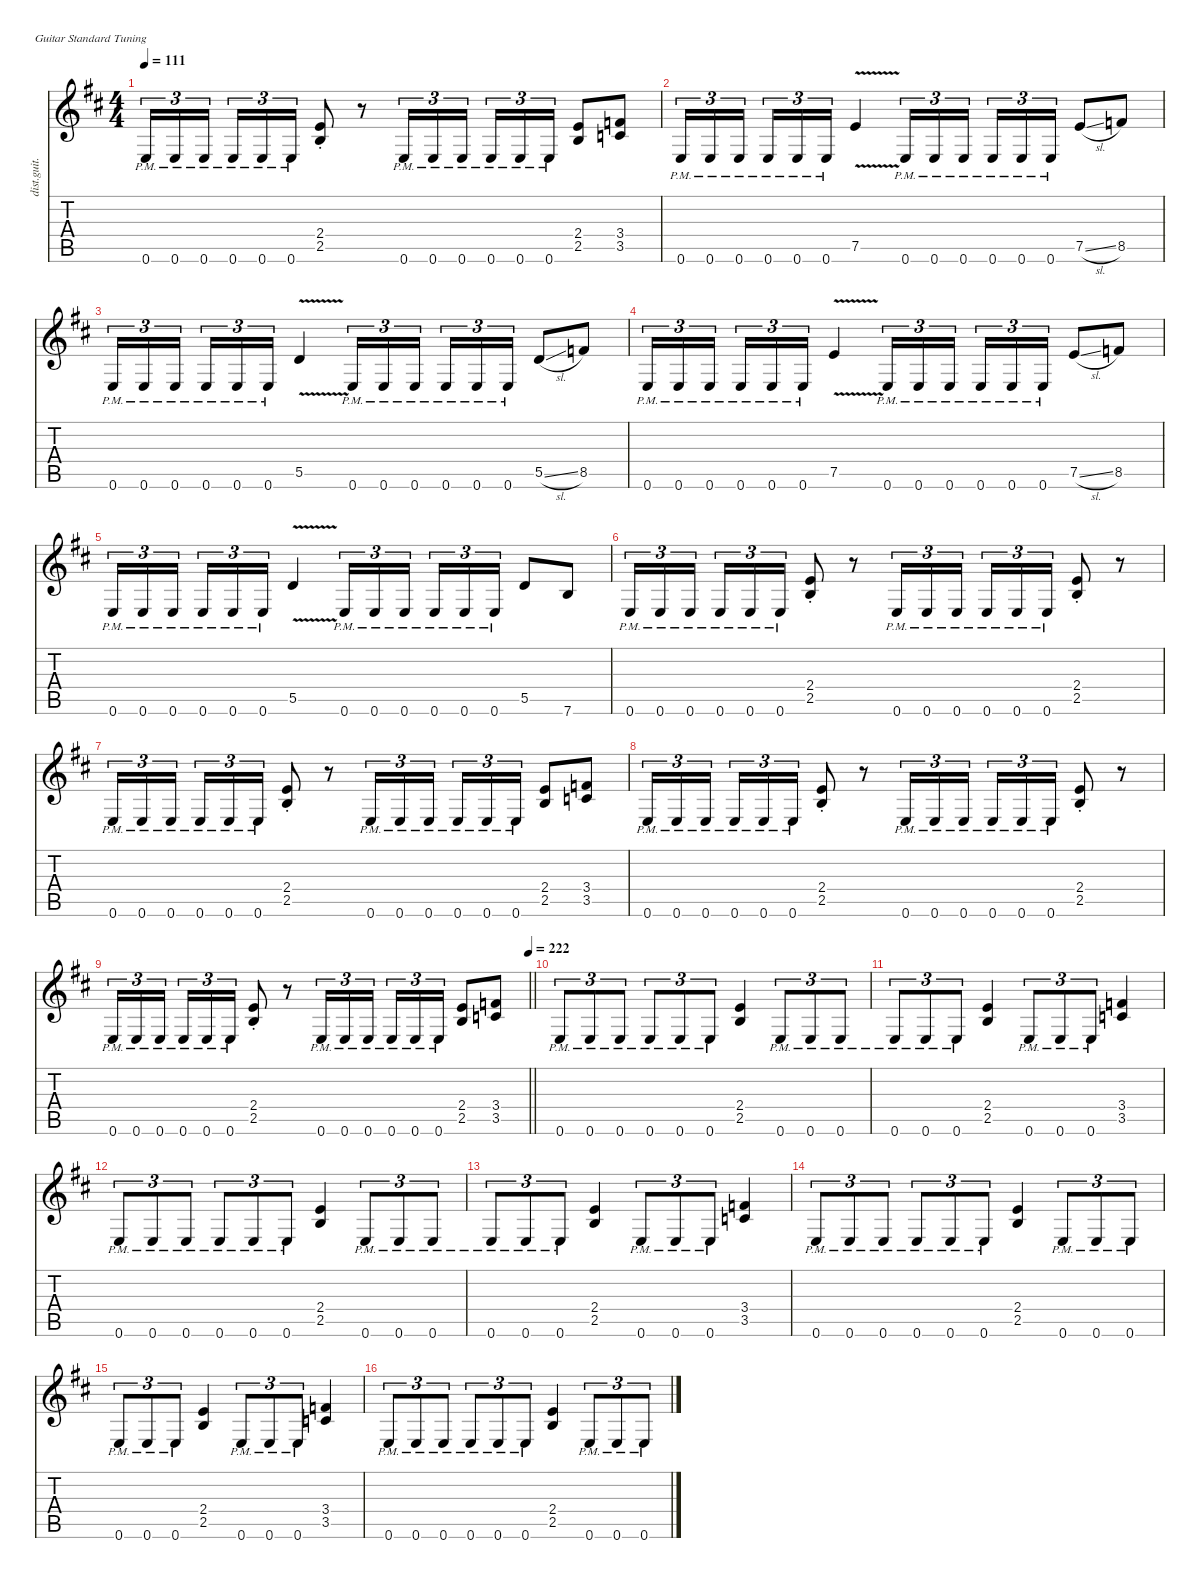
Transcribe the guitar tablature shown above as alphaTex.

\defaultSystemsLayout 4
\hideDynamics
\bracketExtendMode nobrackets
\otherSystemsTrackNameOrientation horizontal
\track ("Kirk Hammett (Rhythm)" "dist.guit.") {defaultSystemsLayout 8 instrument distortionguitar}
\staff {score tabs}
\tuning (E4 B3 G3 D3 A2 E2)
\ts (4 4)
\tempo 111
\clef g2
\ks bminor
0.6{pm acc forcenatural}.16{tu (3 2) dy f beam Up} 0.6{pm acc forcenatural}.16{tu (3 2) beam Up} 0.6{pm acc forcenatural}.16{tu (3 2) beam Up} 0.6{pm acc forcenatural}.16{tu (3 2) beam Up} 0.6{pm acc forcenatural}.16{tu (3 2) beam Up} 0.6{pm acc forcenatural}.16{tu (3 2) beam Up} (2.4{st acc forcenatural} 2.5{st acc forcenatural}).8{beam Up} r.8{beam Up} 0.6{pm acc forcenatural}.16{tu (3 2) beam Up} 0.6{pm acc forcenatural}.16{tu (3 2) beam Up} 0.6{pm acc forcenatural}.16{tu (3 2) beam Up} 0.6{pm acc forcenatural}.16{tu (3 2) beam Up} 0.6{pm acc forcenatural}.16{tu (3 2) beam Up} 0.6{pm acc forcenatural}.16{tu (3 2) beam Up} (2.4{acc forcenatural} 2.5{acc forcenatural}).8{beam Up} (3.4{acc forcenatural} 3.5{acc forcenatural}).8{beam Up} |
0.6{pm acc forcenatural}.16{tu (3 2) beam Up} 0.6{pm acc forcenatural}.16{tu (3 2) beam Up} 0.6{pm acc forcenatural}.16{tu (3 2) beam Up} 0.6{pm acc forcenatural}.16{tu (3 2) beam Up} 0.6{pm acc forcenatural}.16{tu (3 2) beam Up} 0.6{pm acc forcenatural}.16{tu (3 2) beam Up} 7.5{v acc forcenatural}.4{beam Up} 0.6{pm acc forcenatural}.16{tu (3 2) beam Up} 0.6{pm acc forcenatural}.16{tu (3 2) beam Up} 0.6{pm acc forcenatural}.16{tu (3 2) beam Up} 0.6{pm acc forcenatural}.16{tu (3 2) beam Up} 0.6{pm acc forcenatural}.16{tu (3 2) beam Up} 0.6{pm acc forcenatural}.16{tu (3 2) beam Up} 7.5{sl acc forcenatural}.8{beam Up} 8.5{acc forcenatural}.8{beam Up} |
0.6{pm acc forcenatural}.16{tu (3 2) beam Up} 0.6{pm acc forcenatural}.16{tu (3 2) beam Up} 0.6{pm acc forcenatural}.16{tu (3 2) beam Up} 0.6{pm acc forcenatural}.16{tu (3 2) beam Up} 0.6{pm acc forcenatural}.16{tu (3 2) beam Up} 0.6{pm acc forcenatural}.16{tu (3 2) beam Up} 5.5{v acc forcenatural}.4{beam Up} 0.6{pm acc forcenatural}.16{tu (3 2) beam Up} 0.6{pm acc forcenatural}.16{tu (3 2) beam Up} 0.6{pm acc forcenatural}.16{tu (3 2) beam Up} 0.6{pm acc forcenatural}.16{tu (3 2) beam Up} 0.6{pm acc forcenatural}.16{tu (3 2) beam Up} 0.6{pm acc forcenatural}.16{tu (3 2) beam Up} 5.5{sl acc forcenatural}.8{beam Up} 8.5{acc forcenatural}.8{beam Up} |
0.6{pm acc forcenatural}.16{tu (3 2) beam Up} 0.6{pm acc forcenatural}.16{tu (3 2) beam Up} 0.6{pm acc forcenatural}.16{tu (3 2) beam Up} 0.6{pm acc forcenatural}.16{tu (3 2) beam Up} 0.6{pm acc forcenatural}.16{tu (3 2) beam Up} 0.6{pm acc forcenatural}.16{tu (3 2) beam Up} 7.5{v acc forcenatural}.4{beam Up} 0.6{pm acc forcenatural}.16{tu (3 2) beam Up} 0.6{pm acc forcenatural}.16{tu (3 2) beam Up} 0.6{pm acc forcenatural}.16{tu (3 2) beam Up} 0.6{pm acc forcenatural}.16{tu (3 2) beam Up} 0.6{pm acc forcenatural}.16{tu (3 2) beam Up} 0.6{pm acc forcenatural}.16{tu (3 2) beam Up} 7.5{sl acc forcenatural}.8{beam Up} 8.5{acc forcenatural}.8{beam Up} |
0.6{pm acc forcenatural}.16{tu (3 2) beam Up} 0.6{pm acc forcenatural}.16{tu (3 2) beam Up} 0.6{pm acc forcenatural}.16{tu (3 2) beam Up} 0.6{pm acc forcenatural}.16{tu (3 2) beam Up} 0.6{pm acc forcenatural}.16{tu (3 2) beam Up} 0.6{pm acc forcenatural}.16{tu (3 2) beam Up} 5.5{v acc forcenatural}.4{beam Up} 0.6{pm acc forcenatural}.16{tu (3 2) beam Up} 0.6{pm acc forcenatural}.16{tu (3 2) beam Up} 0.6{pm acc forcenatural}.16{tu (3 2) beam Up} 0.6{pm acc forcenatural}.16{tu (3 2) beam Up} 0.6{pm acc forcenatural}.16{tu (3 2) beam Up} 0.6{pm acc forcenatural}.16{tu (3 2) beam Up} 5.5{acc forcenatural}.8{beam Up} 7.6{acc forcenatural}.8{beam Up} |
0.6{pm acc forcenatural}.16{tu (3 2) beam Up} 0.6{pm acc forcenatural}.16{tu (3 2) beam Up} 0.6{pm acc forcenatural}.16{tu (3 2) beam Up} 0.6{pm acc forcenatural}.16{tu (3 2) beam Up} 0.6{pm acc forcenatural}.16{tu (3 2) beam Up} 0.6{pm acc forcenatural}.16{tu (3 2) beam Up} (2.4{st acc forcenatural} 2.5{st acc forcenatural}).8{beam Up} r.8{beam Up} 0.6{pm acc forcenatural}.16{tu (3 2) beam Up} 0.6{pm acc forcenatural}.16{tu (3 2) beam Up} 0.6{pm acc forcenatural}.16{tu (3 2) beam Up} 0.6{pm acc forcenatural}.16{tu (3 2) beam Up} 0.6{pm acc forcenatural}.16{tu (3 2) beam Up} 0.6{pm acc forcenatural}.16{tu (3 2) beam Up} (2.4{st acc forcenatural} 2.5{st acc forcenatural}).8{beam Up} r.8{beam Up} |
0.6{pm acc forcenatural}.16{tu (3 2) beam Up} 0.6{pm acc forcenatural}.16{tu (3 2) beam Up} 0.6{pm acc forcenatural}.16{tu (3 2) beam Up} 0.6{pm acc forcenatural}.16{tu (3 2) beam Up} 0.6{pm acc forcenatural}.16{tu (3 2) beam Up} 0.6{pm acc forcenatural}.16{tu (3 2) beam Up} (2.4{st acc forcenatural} 2.5{st acc forcenatural}).8{beam Up} r.8{beam Up} 0.6{pm acc forcenatural}.16{tu (3 2) beam Up} 0.6{pm acc forcenatural}.16{tu (3 2) beam Up} 0.6{pm acc forcenatural}.16{tu (3 2) beam Up} 0.6{pm acc forcenatural}.16{tu (3 2) beam Up} 0.6{pm acc forcenatural}.16{tu (3 2) beam Up} 0.6{pm acc forcenatural}.16{tu (3 2) beam Up} (2.4{acc forcenatural} 2.5{acc forcenatural}).8{beam Up} (3.4{acc forcenatural} 3.5{acc forcenatural}).8{beam Up} |
0.6{pm acc forcenatural}.16{tu (3 2) beam Up} 0.6{pm acc forcenatural}.16{tu (3 2) beam Up} 0.6{pm acc forcenatural}.16{tu (3 2) beam Up} 0.6{pm acc forcenatural}.16{tu (3 2) beam Up} 0.6{pm acc forcenatural}.16{tu (3 2) beam Up} 0.6{pm acc forcenatural}.16{tu (3 2) beam Up} (2.4{st acc forcenatural} 2.5{st acc forcenatural}).8{beam Up} r.8{beam Up} 0.6{pm acc forcenatural}.16{tu (3 2) beam Up} 0.6{pm acc forcenatural}.16{tu (3 2) beam Up} 0.6{pm acc forcenatural}.16{tu (3 2) beam Up} 0.6{pm acc forcenatural}.16{tu (3 2) beam Up} 0.6{pm acc forcenatural}.16{tu (3 2) beam Up} 0.6{pm acc forcenatural}.16{tu (3 2) beam Up} (2.4{st acc forcenatural} 2.5{st acc forcenatural}).8{beam Up} r.8{beam Up} |
\tempo (222 1)
\barLineRight lightlight
0.6{pm acc forcenatural}.16{tu (3 2) beam Up} 0.6{pm acc forcenatural}.16{tu (3 2) beam Up} 0.6{pm acc forcenatural}.16{tu (3 2) beam Up} 0.6{pm acc forcenatural}.16{tu (3 2) beam Up} 0.6{pm acc forcenatural}.16{tu (3 2) beam Up} 0.6{pm acc forcenatural}.16{tu (3 2) beam Up} (2.4{st acc forcenatural} 2.5{st acc forcenatural}).8{beam Up} r.8{beam Up} 0.6{pm acc forcenatural}.16{tu (3 2) beam Up} 0.6{pm acc forcenatural}.16{tu (3 2) beam Up} 0.6{pm acc forcenatural}.16{tu (3 2) beam Up} 0.6{pm acc forcenatural}.16{tu (3 2) beam Up} 0.6{pm acc forcenatural}.16{tu (3 2) beam Up} 0.6{pm acc forcenatural}.16{tu (3 2) beam Up} (2.4{acc forcenatural} 2.5{acc forcenatural}).8{beam Up} (3.4{acc forcenatural} 3.5{acc forcenatural}).8{beam Up} |
0.6{pm acc forcenatural}.8{tu (3 2) beam Up} 0.6{pm acc forcenatural}.8{tu (3 2) beam Up} 0.6{pm acc forcenatural}.8{tu (3 2) beam Up} 0.6{pm acc forcenatural}.8{tu (3 2) beam Up} 0.6{pm acc forcenatural}.8{tu (3 2) beam Up} 0.6{pm acc forcenatural}.8{tu (3 2) beam Up} (2.4{acc forcenatural} 2.5{acc forcenatural}).4{beam Up} 0.6{pm acc forcenatural}.8{tu (3 2) beam Up} 0.6{pm acc forcenatural}.8{tu (3 2) beam Up} 0.6{pm acc forcenatural}.8{tu (3 2) beam Up} |
0.6{pm acc forcenatural}.8{tu (3 2) beam Up} 0.6{pm acc forcenatural}.8{tu (3 2) beam Up} 0.6{pm acc forcenatural}.8{tu (3 2) beam Up} (2.4{acc forcenatural} 2.5{acc forcenatural}).4{beam Up} 0.6{pm acc forcenatural}.8{tu (3 2) beam Up} 0.6{pm acc forcenatural}.8{tu (3 2) beam Up} 0.6{pm acc forcenatural}.8{tu (3 2) beam Up} (3.4{acc forcenatural} 3.5{acc forcenatural}).4{beam Up} |
0.6{pm acc forcenatural}.8{tu (3 2) beam Up} 0.6{pm acc forcenatural}.8{tu (3 2) beam Up} 0.6{pm acc forcenatural}.8{tu (3 2) beam Up} 0.6{pm acc forcenatural}.8{tu (3 2) beam Up} 0.6{pm acc forcenatural}.8{tu (3 2) beam Up} 0.6{pm acc forcenatural}.8{tu (3 2) beam Up} (2.4{acc forcenatural} 2.5{acc forcenatural}).4{beam Up} 0.6{pm acc forcenatural}.8{tu (3 2) beam Up} 0.6{pm acc forcenatural}.8{tu (3 2) beam Up} 0.6{pm acc forcenatural}.8{tu (3 2) beam Up} |
0.6{pm acc forcenatural}.8{tu (3 2) beam Up} 0.6{pm acc forcenatural}.8{tu (3 2) beam Up} 0.6{pm acc forcenatural}.8{tu (3 2) beam Up} (2.4{acc forcenatural} 2.5{acc forcenatural}).4{beam Up} 0.6{pm acc forcenatural}.8{tu (3 2) beam Up} 0.6{pm acc forcenatural}.8{tu (3 2) beam Up} 0.6{pm acc forcenatural}.8{tu (3 2) beam Up} (3.4{acc forcenatural} 3.5{acc forcenatural}).4{beam Up} |
0.6{pm acc forcenatural}.8{tu (3 2) beam Up} 0.6{pm acc forcenatural}.8{tu (3 2) beam Up} 0.6{pm acc forcenatural}.8{tu (3 2) beam Up} 0.6{pm acc forcenatural}.8{tu (3 2) beam Up} 0.6{pm acc forcenatural}.8{tu (3 2) beam Up} 0.6{pm acc forcenatural}.8{tu (3 2) beam Up} (2.4{acc forcenatural} 2.5{acc forcenatural}).4{beam Up} 0.6{pm acc forcenatural}.8{tu (3 2) beam Up} 0.6{pm acc forcenatural}.8{tu (3 2) beam Up} 0.6{pm acc forcenatural}.8{tu (3 2) beam Up} |
0.6{pm acc forcenatural}.8{tu (3 2) beam Up} 0.6{pm acc forcenatural}.8{tu (3 2) beam Up} 0.6{pm acc forcenatural}.8{tu (3 2) beam Up} (2.4{acc forcenatural} 2.5{acc forcenatural}).4{beam Up} 0.6{pm acc forcenatural}.8{tu (3 2) beam Up} 0.6{pm acc forcenatural}.8{tu (3 2) beam Up} 0.6{pm acc forcenatural}.8{tu (3 2) beam Up} (3.4{acc forcenatural} 3.5{acc forcenatural}).4{beam Up} |
0.6{pm acc forcenatural}.8{tu (3 2) beam Up} 0.6{pm acc forcenatural}.8{tu (3 2) beam Up} 0.6{pm acc forcenatural}.8{tu (3 2) beam Up} 0.6{pm acc forcenatural}.8{tu (3 2) beam Up} 0.6{pm acc forcenatural}.8{tu (3 2) beam Up} 0.6{pm acc forcenatural}.8{tu (3 2) beam Up} (2.4{acc forcenatural} 2.5{acc forcenatural}).4{beam Up} 0.6{pm acc forcenatural}.8{tu (3 2) beam Up} 0.6{pm acc forcenatural}.8{tu (3 2) beam Up} 0.6{pm acc forcenatural}.8{tu (3 2) beam Up}
